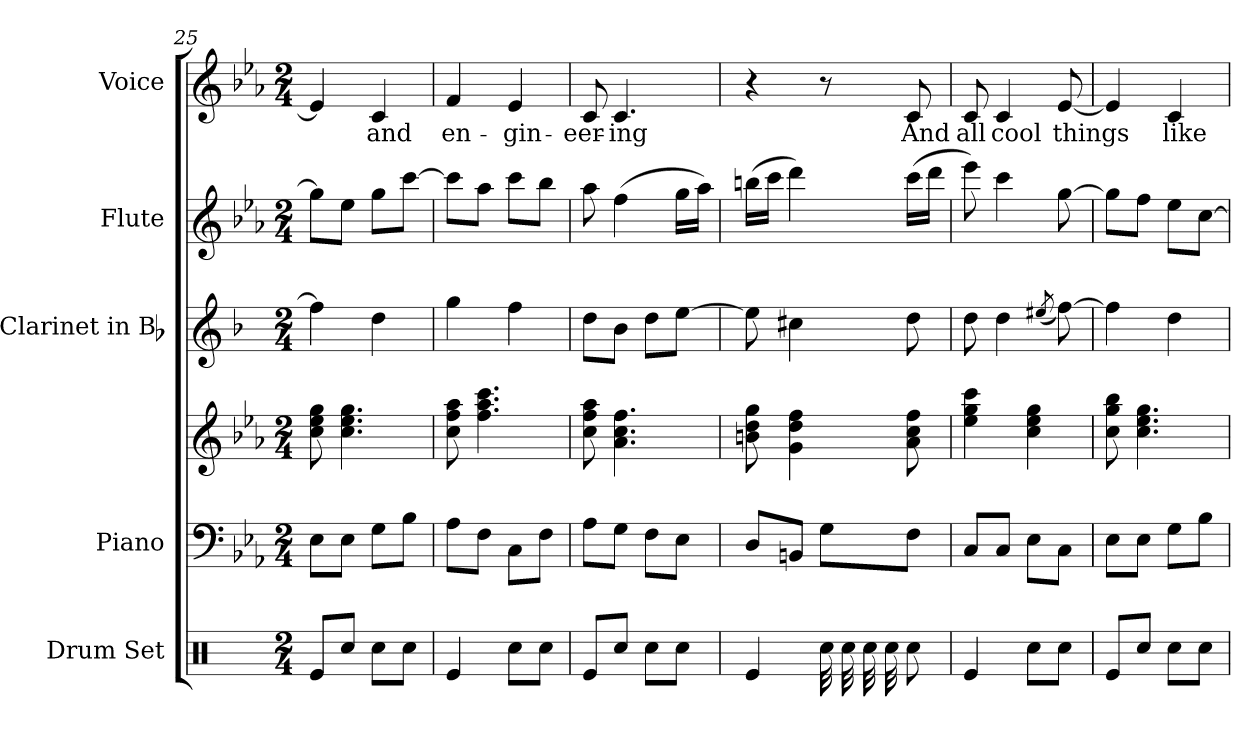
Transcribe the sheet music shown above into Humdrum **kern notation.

**kern	**kern	**kern	**kern	**kern	**kern	**text
*part5	*part4	*part4	*part3	*part2	*part1	*part1
*staff6	*staff5	*staff4	*staff3	*staff2	*staff1	*staff1
*I"Drum Set	*I"Piano	*	*I"Clarinet in Bb	*I"Flute	*I"Voice	*
*I'Dr.	*I'Pno.	*	*I'Cl.	*I'Fl.	*I'Voice	*
!!LO:LB:g=z
*clefX	*clefF4	*clefG2	*clefG2	*clefG2	*clefG2	*
*	*	*	*ITrd1c2	*	*	*
*k[]	*k[b-e-a-]	*k[b-e-a-]	*k[b-e-a-]	*k[b-e-a-]	*k[b-e-a-]	*
*C:	*E-:	*E-:	*E-:	*E-:	*E-:	*
*M2/4	*M2/4	*M2/4	*M2/4	*M2/4	*M2/4	*
=25	=25	=25	=25	=25	=25	=25
8Rei/L	8E-i\L	8cci\ 8ee-i 8ggi	4ee-i\]	8ggi\L]	4e-i/]	.
8Rcci/J	8E-i\J	4.cci\ 4.ee-i 4.ggi	.	8ee-i\J	.	.
!	!	!	!	!	!	!LO:LY:b:color=#000000
8Rcci\L	8Gi\L	.	4cci\	8ggi\L	4ci/	and
8Rcci\J	8B-i\J	.	.	[8ccci\J	.	.
=26	=26	=26	=26	=26	=26	=26
!	!	!	!	!	!	!LO:LY:b:color=#000000
4Rei/	8A-i\L	8cci\ 8ffi 8aa-i	4ffi\	8ccci\L]	4fi/	en-
.	8Fi\J	4.ffi\ 4.aa-i 4.ccci	.	8aa-i\J	.	.
!	!	!	!	!	!	!LO:LY:b:color=#000000
8Rcci\L	8Ci\L	.	4ee-i\	8ccci\L	4e-i/	-gin-
8Rcci\J	8Fi\J	.	.	8bb-i\J	.	.
=27	=27	=27	=27	=27	=27	=27
!	!	!	!	!	!	!LO:LY:b:color=#000000
8Rei/L	8A-i\L	8cci\ 8ffi 8aa-i	8cci\L	8aa-i\	8ci/	-eer-
!	!	!	!	!	!	!LO:LY:b:color=#000000
8Rcci/J	8Gi\J	4.a-i\ 4.cci 4.ffi	8a-i\J	(4ffi\	4.ci/	-ing
8Rcci\L	8Fi\L	.	8cci\L	.	.	.
8Rcci\J	8E-i\J	.	[8ddi\J	16ggi\LL	.	.
.	.	.	.	16aa-i\JJ)	.	.
=28	=28	=28	=28	=28	=28	=28
4Rei/	8Di/L	8bni\ 8ddi 8ggi	8ddi\]	(16bbni\LL	4r	.
.	.	.	.	16ccci\JJ	.	.
.	8BBni/J	4gi\ 4ddi 4ffi	4bni\	4dddi\)	.	.
*tremolo	*	*	*	*	*	*
32Rcci\LLL	8Gi\L	.	.	.	8r	.
32Rcci\	.	.	.	.	.	.
32Rcci\	.	.	.	.	.	.
32Rcci\	.	.	.	.	.	.
*Xtremolo	*	*	*	*	*	*
!	!	!	!	!	!	!LO:LY:b:color=#000000
8Rcci\J	8Fi\J	8a-i\ 8cci 8ffi	8cci\	(16ccci\LL	8ci/	And
.	.	.	.	16dddi\JJ	.	.
=29	=29	=29	=29	=29	=29	=29
!	!	!	!	!	!	!LO:LY:b:color=#000000
4Rei/	8Ci/L	4ee-i\ 4ggi 4ccci	8cci\	8eee-i\)	8ci/	all
!	!	!	!	!	!	!LO:LY:b:color=#000000
.	8Ci/J	.	4cci\	4ccci\	4ci/	cool
8Rcci\L	8E-i\L	4cci\ 4ee-i 4ggi	.	.	.	.
.	.	.	(8qdd#Xi/	.	.	.
!	!	!	!	!	!	!LO:LY:b:color=#000000
8Rcci\J	8Ci\J	.	[8ee-i\)	[8ggi\	[8e-i/	things
=30	=30	=30	=30	=30	=30	=30
8Rei/L	8E-i\L	8cci\ 8ggi 8bb-i	4ee-i\]	8ggi\L]	4e-i/]	.
8Rcci/J	8E-i\J	4.cci\ 4.ee-i 4.ggi	.	8ffi\J	.	.
!	!	!	!	!	!	!LO:LY:b:color=#000000
8Rcci\L	8Gi\L	.	4cci\	8ee-i\L	4ci/	like
8Rcci\J	8B-i\J	.	.	[8cci\J	.	.
=	=	=	=	=	=	=
*-	*-	*-	*-	*-	*-	*-
